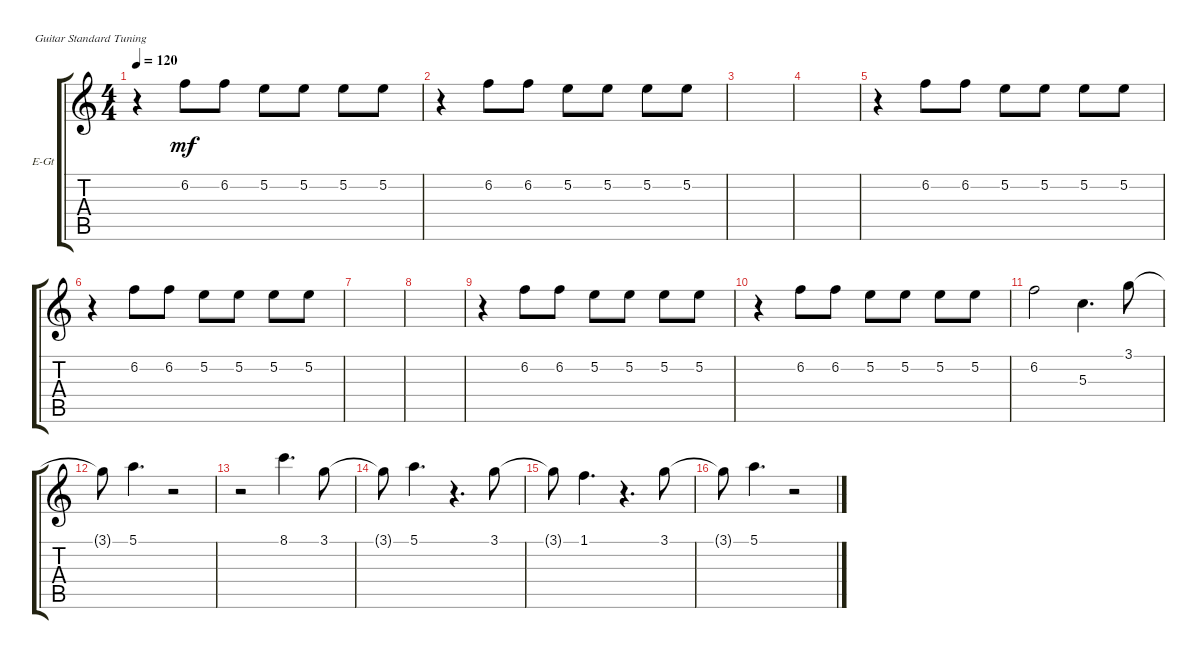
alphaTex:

\defaultSystemsLayout 4
\bracketExtendMode groupsimilarinstruments
\firstSystemTrackNameOrientation horizontal
\otherSystemsTrackNameOrientation horizontal
\track ("Красный 1" "E-Gt") {solo instrument electricguitarclean}
\staff {score tabs}
\tuning (E4 B3 G3 D3 A2 E2)
\ts (4 4)
\tempo 120
\clef g2
\ks c
r.4{dy mf} 6.2.8 6.2.8 5.2.8 5.2.8 5.2.8 5.2.8 |
r.4 6.2.8 6.2.8 5.2.8 5.2.8 5.2.8 5.2.8 |
|
|
r.4 6.2.8 6.2.8 5.2.8 5.2.8 5.2.8 5.2.8 |
r.4 6.2.8 6.2.8 5.2.8 5.2.8 5.2.8 5.2.8 |
|
|
r.4 6.2.8 6.2.8 5.2.8 5.2.8 5.2.8 5.2.8 |
r.4 6.2.8 6.2.8 5.2.8 5.2.8 5.2.8 5.2.8 |
6.2.2 5.3.4{d} 3.1.8 |
3.1{t}.8 5.1.4{d} r.2 |
r.2 8.1.4{d} 3.1.8 |
3.1{t}.8 5.1.4{d} r.4{d} 3.1.8 |
3.1{t}.8 1.1.4{d} r.4{d} 3.1.8 |
3.1{t}.8 5.1.4{d} r.2
